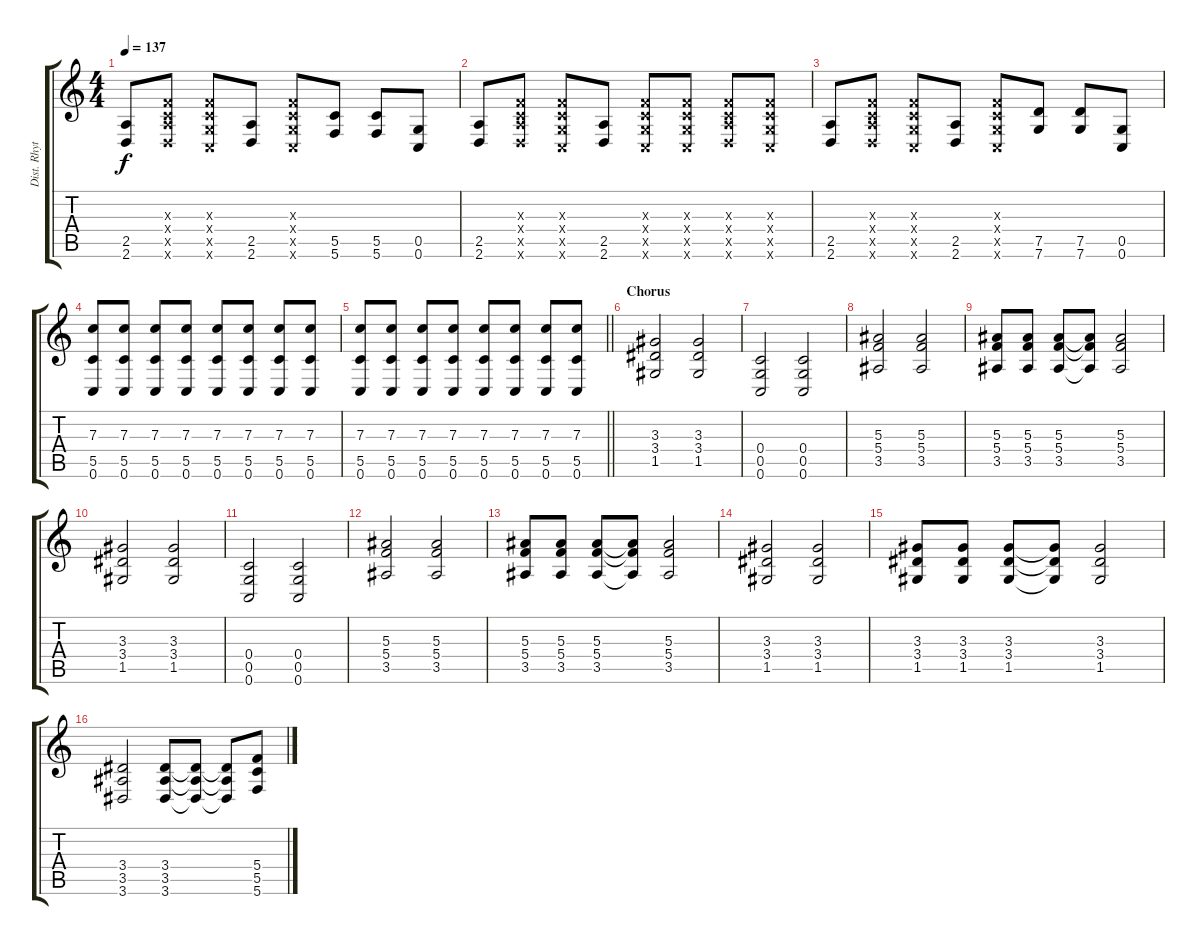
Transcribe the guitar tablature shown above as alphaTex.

\track ("Dist. Rhytm Guitar [R]" "Dist. Rhyt") {instrument distortionguitar}
\staff {score tabs}
\tuning (D4 A3 F3 C3 G2 C2) {hide}
\ts (4 4)
\tempo 137
\clef g2
\ks c
(2.5 2.6).8{dy f} (0.3{x} 0.4{x} 2.5{x} 2.6{x}).8 (0.3{x} 0.4{x} 0.5{x} 0.6{x}).8 (2.5 2.6).8 (0.3{x} 0.4{x} 0.5{x} 0.6{x}).8 (5.5 5.6).8 (5.5 5.6).8 (0.5 0.6).8 |
(2.5 2.6).8 (0.3{x} 0.4{x} 2.5{x} 2.6{x}).8 (0.3{x} 0.4{x} 0.5{x} 0.6{x}).8 (2.5 2.6).8 (0.3{x} 0.4{x} 0.5{x} 0.6{x}).8 (0.3{x} 0.4{x} 0.5{x} 0.6{x}).8 (0.3{x} 0.4{x} 2.5{x} 2.6{x}).8 (0.3{x} 0.4{x} 0.5{x} 0.6{x}).8 |
(2.5 2.6).8 (0.3{x} 0.4{x} 2.5{x} 2.6{x}).8 (0.3{x} 0.4{x} 0.5{x} 0.6{x}).8 (2.5 2.6).8 (0.3{x} 0.4{x} 0.5{x} 0.6{x}).8 (7.5 7.6).8 (7.5 7.6).8 (0.5 0.6).8 |
(7.3 5.5 0.6).8 (7.3 5.5 0.6).8 (7.3 5.5 0.6).8 (7.3 5.5 0.6).8 (7.3 5.5 0.6).8 (7.3 5.5 0.6).8 (7.3 5.5 0.6).8 (7.3 5.5 0.6).8 |
\barLineRight lightlight
(7.3 5.5 0.6).8 (7.3 5.5 0.6).8 (7.3 5.5 0.6).8 (7.3 5.5 0.6).8 (7.3 5.5 0.6).8 (7.3 5.5 0.6).8 (7.3 5.5 0.6).8 (7.3 5.5 0.6).8 |
\section ("" "Chorus")
(3.3 3.4 1.5).2 (3.3 3.4 1.5).2 |
(0.4 0.5 0.6).2 (0.4 0.5 0.6).2 |
(5.3 5.4 3.5).2 (5.3 5.4 3.5).2 |
(5.3 5.4 3.5).8 (5.3 5.4 3.5).8 (5.3 5.4 3.5).8 (5.3{t} 5.4{t} 3.5{t}).8 (5.3 5.4 3.5).2 |
(3.3 3.4 1.5).2 (3.3 3.4 1.5).2 |
(0.4 0.5 0.6).2 (0.4 0.5 0.6).2 |
(5.3 5.4 3.5).2 (5.3 5.4 3.5).2 |
(5.3 5.4 3.5).8 (5.3 5.4 3.5).8 (5.3 5.4 3.5).8 (5.3{t} 5.4{t} 3.5{t}).8 (5.3 5.4 3.5).2 |
(3.3 3.4 1.5).2 (3.3 3.4 1.5).2 |
(3.3 3.4 1.5).8 (3.3 3.4 1.5).8 (3.3 3.4 1.5).8 (3.3{t} 3.4{t} 1.5{t}).8 (3.3 3.4 1.5).2 |
(3.4 3.5 3.6).2 (3.4 3.5 3.6).8 (3.4{t} 3.5{t} 3.6{t}).8 (3.4{t} 3.5{t} 3.6{t}).8 (5.4 5.5 5.6).8
